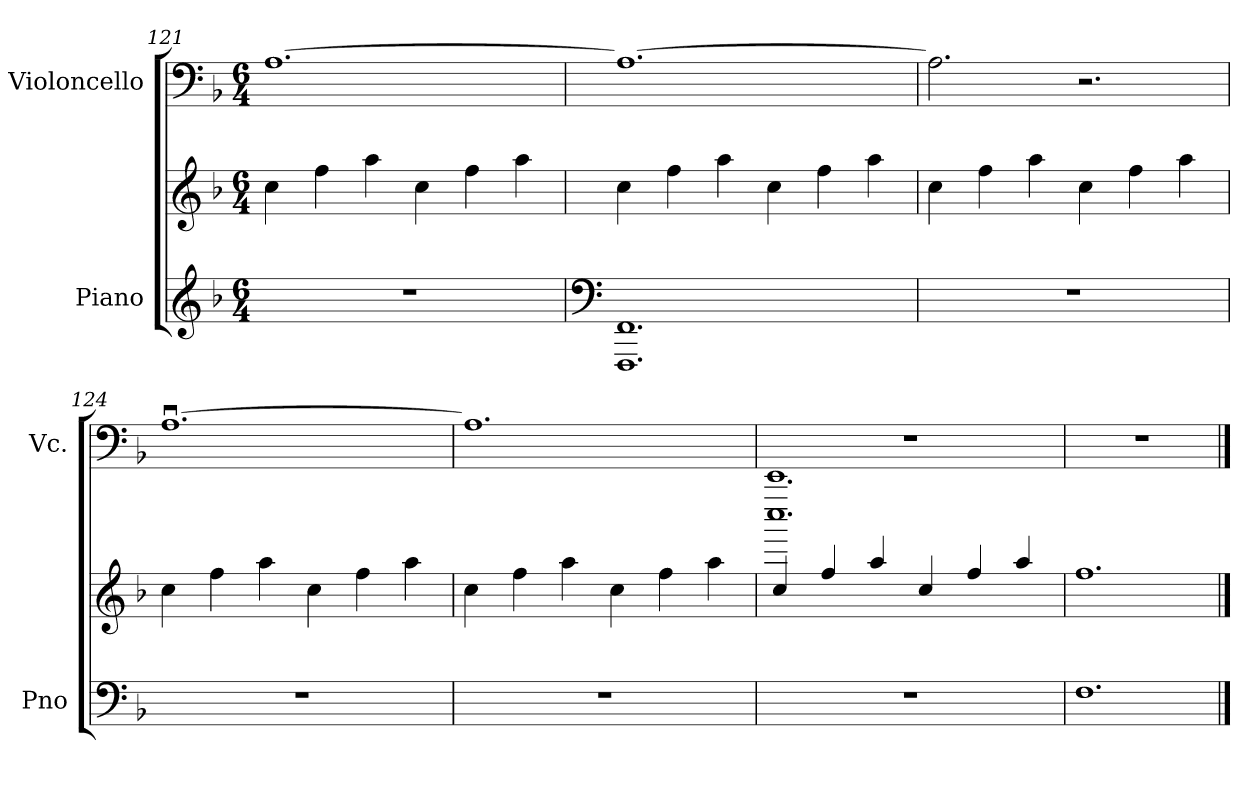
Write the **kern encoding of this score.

**kern	**kern	**kern
*part2	*part2	*part1
*staff3	*staff2	*staff1
*I"Piano	*	*I"Violoncello
*I'Pno	*	*I'Vc.
!!LO:LB:g=z
*clefG2	*clefG2	*clefF4
*k[b-]	*k[b-]	*k[b-]
*F:	*F:	*F:
*M6/4	*M6/4	*M6/4
=121	=121	=121
1.r	4cc\	[>1.A
.	4ff\	.
.	4aa\	.
.	4cc\	.
.	4ff\	.
.	4aa\	.
=122	=122	=122
*clefF4	*	*
1.FF 1.FFF	4cc\	1.A_>
.	4ff\	.
.	4aa\	.
.	4cc\	.
.	4ff\	.
.	4aa\	.
=123	=123	=123
1.r	4cc\	2.A\]
.	4ff\	.
.	4aa\	.
.	4cc\	2.r
.	4ff\	.
.	4aa\	.
!!LO:LB:g=z
=124	=124	=124
1.r	4cc\	[1.Au>
.	4ff\	.
.	4aa\	.
.	4cc\	.
.	4ff\	.
.	4aa\	.
=125	=125	=125
1.r	4cc\	1.A]
.	4ff\	.
.	4aa\	.
.	4cc\	.
.	4ff\	.
.	4aa\	.
=126	=126	=126
*	*^	*
1.r	4cc/	1.ccccc 1.cccc	1.r
.	4ff/	.	.
.	4aa/	.	.
.	4cc/	.	.
.	4ff/	.	.
.	4aa/	.	.
*	*v	*v	*
=127	=127	=127
1.F	1.ff	1.r
==	==	==
*-	*-	*-
